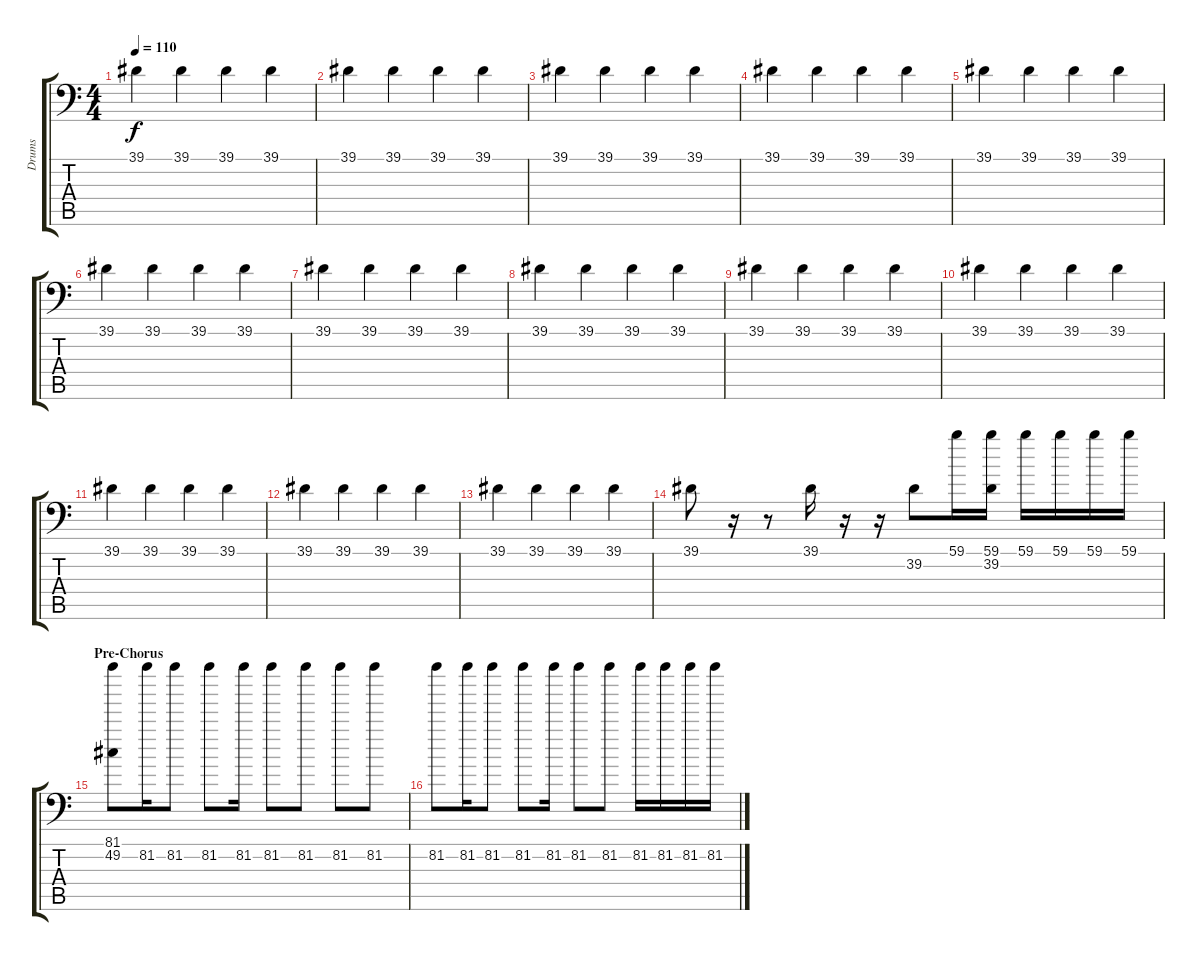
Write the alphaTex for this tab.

\track ("Drums" "Drums") {instrument acousticgrandpiano}
\staff {score tabs}
\tuning (C-1 C-1 C-1 C-1 C-1 C-1) {hide}
\ts (4 4)
\tempo 110
\clef f4
\ks c
39.1.4{dy f} 39.1.4 39.1.4 39.1.4 |
39.1.4 39.1.4 39.1.4 39.1.4 |
39.1.4 39.1.4 39.1.4 39.1.4 |
39.1.4 39.1.4 39.1.4 39.1.4 |
39.1.4 39.1.4 39.1.4 39.1.4 |
39.1.4 39.1.4 39.1.4 39.1.4 |
39.1.4 39.1.4 39.1.4 39.1.4 |
39.1.4 39.1.4 39.1.4 39.1.4 |
39.1.4 39.1.4 39.1.4 39.1.4 |
39.1.4 39.1.4 39.1.4 39.1.4 |
39.1.4 39.1.4 39.1.4 39.1.4 |
39.1.4 39.1.4 39.1.4 39.1.4 |
39.1.4 39.1.4 39.1.4 39.1.4 |
39.1.8 r.16 r.8 39.1.16 r.16 r.16 39.2.8 59.1.16 (59.1 39.2).16 59.1.16 59.1.16 59.1.16 59.1.16 |
\section ("" "Pre-Chorus")
(81.1 49.2).8 81.2.16 81.2.8 81.2.8 81.2.16 81.2.8 81.2.8 81.2.8 81.2.8 |
81.2.8 81.2.16 81.2.8 81.2.8 81.2.16 81.2.8 81.2.8 81.2.16 81.2.16 81.2.16 81.2.16
